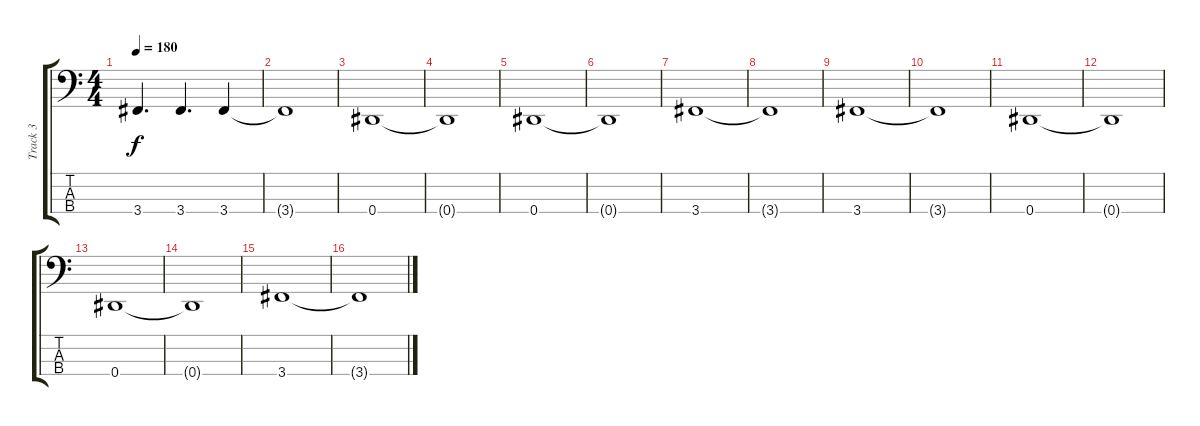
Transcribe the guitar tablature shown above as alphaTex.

\track ("Track 3" "Track 3") {instrument electricbasspick}
\staff {score tabs}
\tuning (Gb2 Db2 Ab1 Eb1) {hide}
\ts (4 4)
\tempo 180
\clef f4
\ks c
3.4.4{d dy f} 3.4.4{d} 3.4.4 |
3.4{t}.1 |
0.4.1 |
0.4{t}.1 |
0.4.1 |
0.4{t}.1 |
3.4.1 |
3.4{t}.1 |
3.4.1 |
3.4{t}.1 |
0.4.1 |
0.4{t}.1 |
0.4.1 |
0.4{t}.1 |
3.4.1 |
3.4{t}.1
